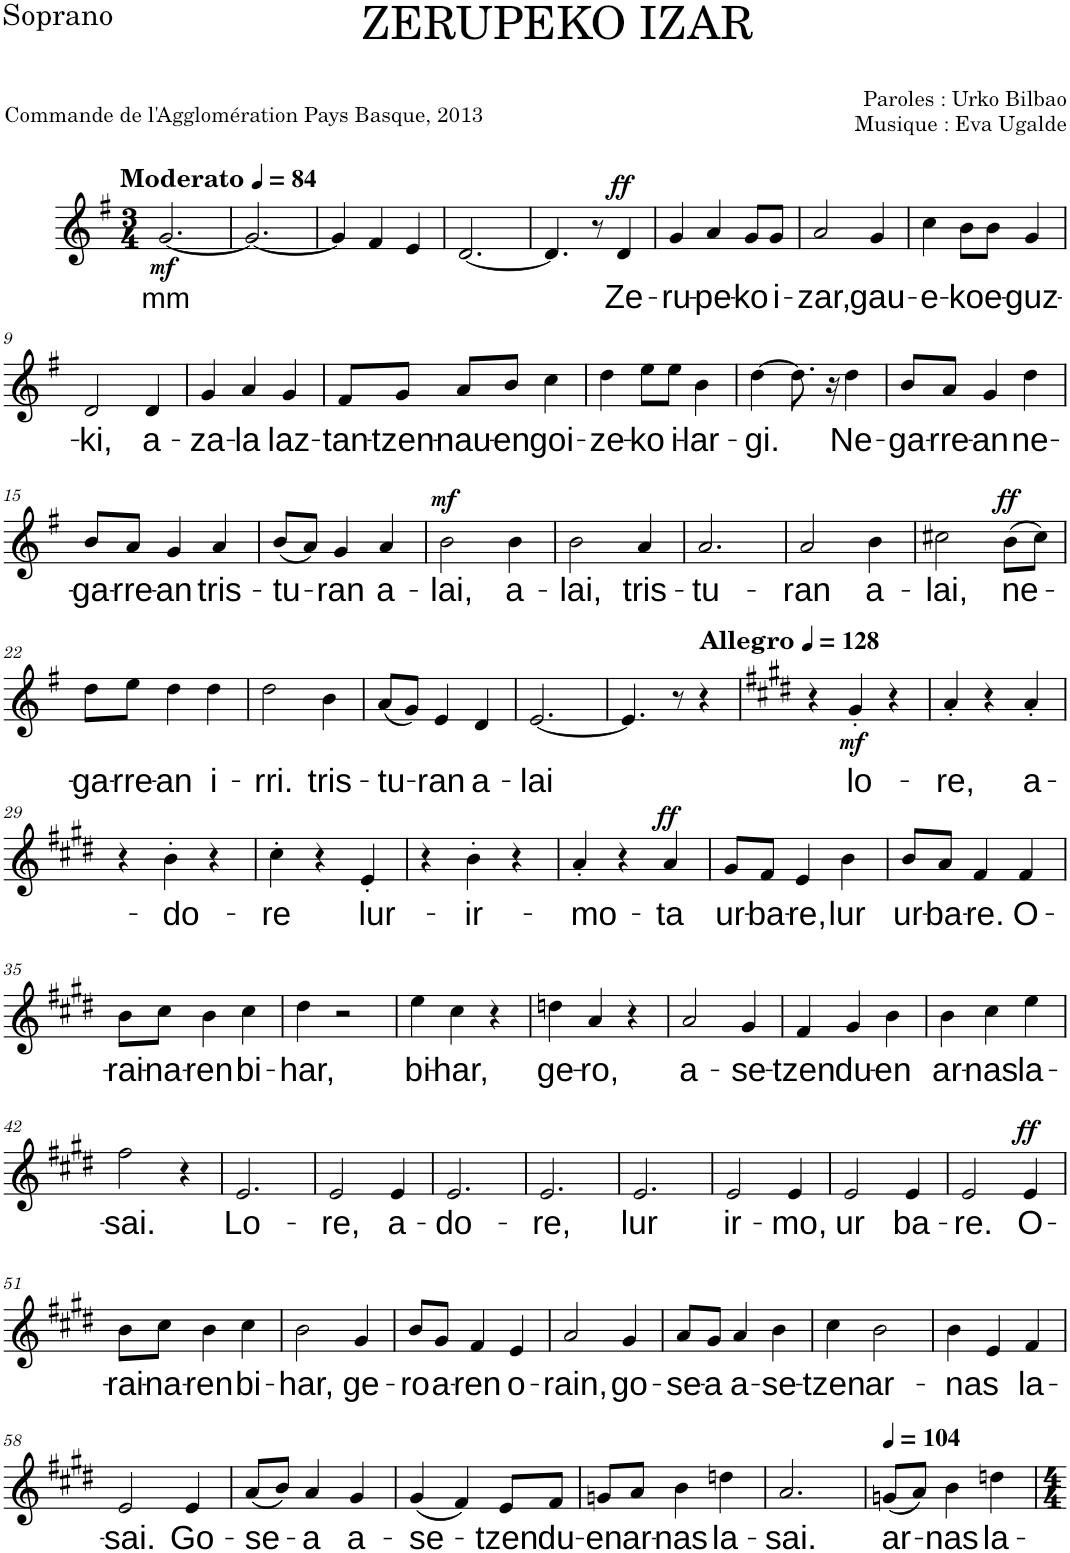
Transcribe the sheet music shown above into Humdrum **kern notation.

**kern	**text	**dynam
*part1	*part1	*part1
*staff1	*staff1	*staff1
*I"Soprano	*	*
*I'S.	*	*
*clefG2	*	*
*k[f#]	*	*
*M3/4	*	*
*MM84	*	*
=1	=1	=1
!LO:TX:a:B:t=Moderato	!	!
!	!LO:LY:b	!LO:DY:b
[2.g/	mm	mf
=2	=2	=2
2.g/_	.	.
=3	=3	=3
4g/]	.	.
4f#/	.	.
4e/	.	.
=4	=4	=4
[2.d/	.	.
=5	=5	=5
4.d/]	.	.
8r	.	.
!	!LO:LY:b	!LO:DY:a
4d/	Ze-	ff
=6	=6	=6
!	!LO:LY:b	!
4g/	-ru-	.
!	!LO:LY:b	!
4a/	-pe-	.
!	!LO:LY:b	!
8g/L	-ko	.
!	!LO:LY:b	!
8g/J	i-	.
=7	=7	=7
!	!LO:LY:b	!
2a/	-zar,	.
!	!LO:LY:b	!
4g/	gau-	.
=8	=8	=8
!	!LO:LY:b	!
4cc\	-e-	.
!	!LO:LY:b	!
8b\L	-ko	.
!	!LO:LY:b	!
8b\J	e-	.
!	!LO:LY:b	!
4g/	-guz-	.
!!LO:LB:g=z
=9	=9	=9
!	!LO:LY:b	!
2d/	-ki,	.
!	!LO:LY:b	!
4d/	a-	.
=10	=10	=10
!	!LO:LY:b	!
4g/	-za-	.
!	!LO:LY:b	!
4a/	-la	.
!	!LO:LY:b	!
4g/	laz-	.
=11	=11	=11
!	!LO:LY:b	!
8f#/L	-tan-	.
!	!LO:LY:b	!
8g/J	-tzen-	.
!	!LO:LY:b	!
8a/L	-nau-	.
!	!LO:LY:b	!
8b/J	-en	.
!	!LO:LY:b	!
4cc\	goi-	.
=12	=12	=12
!	!LO:LY:b	!
4dd\	-ze-	.
!	!LO:LY:b	!
8ee\L	-ko	.
!	!LO:LY:b	!
8ee\J	i-	.
!	!LO:LY:b	!
4b\	-lar-	.
=13	=13	=13
!	!LO:LY:b	!
[4dd\	-gi.	.
8.dd\]	.	.
16r	.	.
!	!LO:LY:b	!
4dd\	Ne-	.
=14	=14	=14
!	!LO:LY:b	!
8b/L	-ga-	.
!	!LO:LY:b	!
8a/J	-rre-	.
!	!LO:LY:b	!
4g/	-an	.
!	!LO:LY:b	!
4dd\	ne-	.
!!LO:LB:g=z
=15	=15	=15
!	!LO:LY:b	!
8b/L	-ga-	.
!	!LO:LY:b	!
8a/J	-rre-	.
!	!LO:LY:b	!
4g/	-an	.
!	!LO:LY:b	!
4a/	tris-	.
=16	=16	=16
!	!LO:LY:b	!
(8b/L	-tu-	.
8a/J)	.	.
!	!LO:LY:b	!
4g/	ran	.
!	!LO:LY:b	!
4a/	a-	.
=17	=17	=17
!	!LO:LY:b	!LO:DY:a
2b\	-lai,	mf
!	!LO:LY:b	!
4b\	a-	.
=18	=18	=18
!	!LO:LY:b	!
2b\	-lai,	.
!	!LO:LY:b	!
4a/	tris-	.
=19	=19	=19
!	!LO:LY:b	!
2.a/	-tu-	.
=20	=20	=20
!	!LO:LY:b	!
2a/	-ran	.
!	!LO:LY:b	!
4b\	a-	.
=21	=21	=21
!	!LO:LY:b	!
2cc#X\	-lai,	.
!	!LO:LY:b	!LO:DY:a
(8b\L	ne-	ff
8cc#\J)	.	.
!!LO:LB:g=z
=22	=22	=22
!	!LO:LY:b	!
8dd\L	-ga-	.
!	!LO:LY:b	!
8ee\J	-rre-	.
!	!LO:LY:b	!
4dd\	-an	.
!	!LO:LY:b	!
4dd\	i-	.
=23	=23	=23
!	!LO:LY:b	!
2dd\	-rri.	.
!	!LO:LY:b	!
4b\	tris-	.
=24	=24	=24
!	!LO:LY:b	!
(8a/L	-tu-	.
8g/J)	.	.
!	!LO:LY:b	!
4e/	ran	.
!	!LO:LY:b	!
4d/	a-	.
=25	=25	=25
!	!LO:LY:b	!
[2.e/	-lai	.
=26	=26	=26
4.e/]	.	.
8r	.	.
*MM128	*	*
!LO:TX:a:B:t=Allegro	!	!
4r	.	.
=27	=27	=27
*k[f#c#g#d#]	*	*
4r	.	.
!	!LO:LY:b	!LO:DY:b
4g#'/	lo-	mf
4r	.	.
=28	=28	=28
!	!LO:LY:b	!
4a'/	-re,	.
4r	.	.
!	!LO:LY:b	!
4a'/	a-	.
!!LO:LB:g=z
=29	=29	=29
4r	.	.
!	!LO:LY:b	!
4b'\	-do-	.
4r	.	.
=30	=30	=30
!	!LO:LY:b	!
4cc#'\	-re	.
4r	.	.
!	!LO:LY:b	!
4e'/	lur-	.
=31	=31	=31
4r	.	.
!	!LO:LY:b	!
4b'\	-ir-	.
4r	.	.
=32	=32	=32
!	!LO:LY:b	!
4a'/	-mo-	.
4r	.	.
!	!LO:LY:b	!LO:DY:a
4a/	-ta	ff
=33	=33	=33
!	!LO:LY:b	!
8g#/L	ur-	.
!	!LO:LY:b	!
8f#/J	-ba-	.
!	!LO:LY:b	!
4e/	-re,	.
!	!LO:LY:b	!
4b\	lur	.
=34	=34	=34
!	!LO:LY:b	!
8b/L	ur-	.
!	!LO:LY:b	!
8a/J	-ba-	.
!	!LO:LY:b	!
4f#/	-re.	.
!	!LO:LY:b	!
4f#/	O-	.
!!LO:LB:g=z
=35	=35	=35
!	!LO:LY:b	!
8b\L	-rai-	.
!	!LO:LY:b	!
8cc#\J	-na-	.
!	!LO:LY:b	!
4b\	-ren	.
!	!LO:LY:b	!
4cc#\	bi-	.
=36	=36	=36
!	!LO:LY:b	!
4dd#\	-har,	.
2r	.	.
=37	=37	=37
!	!LO:LY:b	!
4ee\	bi-	.
!	!LO:LY:b	!
4cc#\	-har,	.
4r	.	.
=38	=38	=38
!	!LO:LY:b	!
4ddn\	ge-	.
!	!LO:LY:b	!
4a/	-ro,	.
4r	.	.
=39	=39	=39
!	!LO:LY:b	!
2a/	a-	.
!	!LO:LY:b	!
4g#/	-se-	.
=40	=40	=40
!	!LO:LY:b	!
4f#/	-tzen	.
!	!LO:LY:b	!
4g#/	du-	.
!	!LO:LY:b	!
4b\	-en	.
=41	=41	=41
!	!LO:LY:b	!
4b\	ar-	.
!	!LO:LY:b	!
4cc#\	-nas	.
!	!LO:LY:b	!
4ee\	la-	.
!!LO:LB:g=z
=42	=42	=42
!	!LO:LY:b	!
2ff#\	-sai.	.
4r	.	.
=43	=43	=43
!	!LO:LY:b	!
2.e/	Lo-	.
=44	=44	=44
!	!LO:LY:b	!
2e/	-re,	.
!	!LO:LY:b	!
4e/	a-	.
=45	=45	=45
!	!LO:LY:b	!
2.e/	-do-	.
=46	=46	=46
!	!LO:LY:b	!
2.e/	-re,	.
=47	=47	=47
!	!LO:LY:b	!
2.e/	lur	.
=48	=48	=48
!	!LO:LY:b	!
2e/	ir-	.
!	!LO:LY:b	!
4e/	-mo,	.
=49	=49	=49
!	!LO:LY:b	!
2e/	ur	.
!	!LO:LY:b	!
4e/	ba-	.
=50	=50	=50
!	!LO:LY:b	!
2e/	-re.	.
!	!LO:LY:b	!LO:DY:a
4e/	O-	ff
!!LO:LB:g=z
=51	=51	=51
!	!LO:LY:b	!
8b\L	-rai-	.
!	!LO:LY:b	!
8cc#\J	-na-	.
!	!LO:LY:b	!
4b\	-ren	.
!	!LO:LY:b	!
4cc#\	bi-	.
=52	=52	=52
!	!LO:LY:b	!
2b\	-har,	.
!	!LO:LY:b	!
4g#/	ge-	.
=53	=53	=53
!	!LO:LY:b	!
8b/L	-ro	.
!	!LO:LY:b	!
8g#/J	a-	.
!	!LO:LY:b	!
4f#/	-ren	.
!	!LO:LY:b	!
4e/	o-	.
=54	=54	=54
!	!LO:LY:b	!
2a/	-rain,	.
!	!LO:LY:b	!
4g#/	go-	.
=55	=55	=55
!	!LO:LY:b	!
8a/L	-se-	.
!	!LO:LY:b	!
8g#/J	-a	.
!	!LO:LY:b	!
4a/	a-	.
!	!LO:LY:b	!
4b\	-se-	.
=56	=56	=56
!	!LO:LY:b	!
4cc#\	-tzen	.
!	!LO:LY:b	!
2b\	-ar-	.
=57	=57	=57
!	!LO:LY:b	!
4b\	-nas	.
4e/	.	.
!	!LO:LY:b	!
4f#/	la-	.
!!LO:LB:g=z
=58	=58	=58
!	!LO:LY:b	!
2e/	-sai.	.
!	!LO:LY:b	!
4e/	Go-	.
=59	=59	=59
!	!LO:LY:b	!
(8a/L	-se-	.
8b/J)	.	.
!	!LO:LY:b	!
4a/	a	.
!	!LO:LY:b	!
4g#/	a-	.
=60	=60	=60
!	!LO:LY:b	!
(4g#/	-se-	.
4f#/)	.	.
!	!LO:LY:b	!
8e/L	tzen	.
!	!LO:LY:b	!
8f#/J	du-	.
=61	=61	=61
!	!LO:LY:b	!
8gn/L	-en	.
!	!LO:LY:b	!
8a/J	ar-	.
!	!LO:LY:b	!
4b\	-nas	.
!	!LO:LY:b	!
4ddn\	la-	.
=62	=62	=62
!	!LO:LY:b	!
2.a/	-sai.	.
=63	=63	=63
*MM104	*	*
!	!LO:LY:b	!
(8gn/L	ar-	.
8a/J)	.	.
!	!LO:LY:b	!
4b\	nas	.
!	!LO:LY:b	!
4ddn\	la-	.
=	=	=
*-	*-	*-
